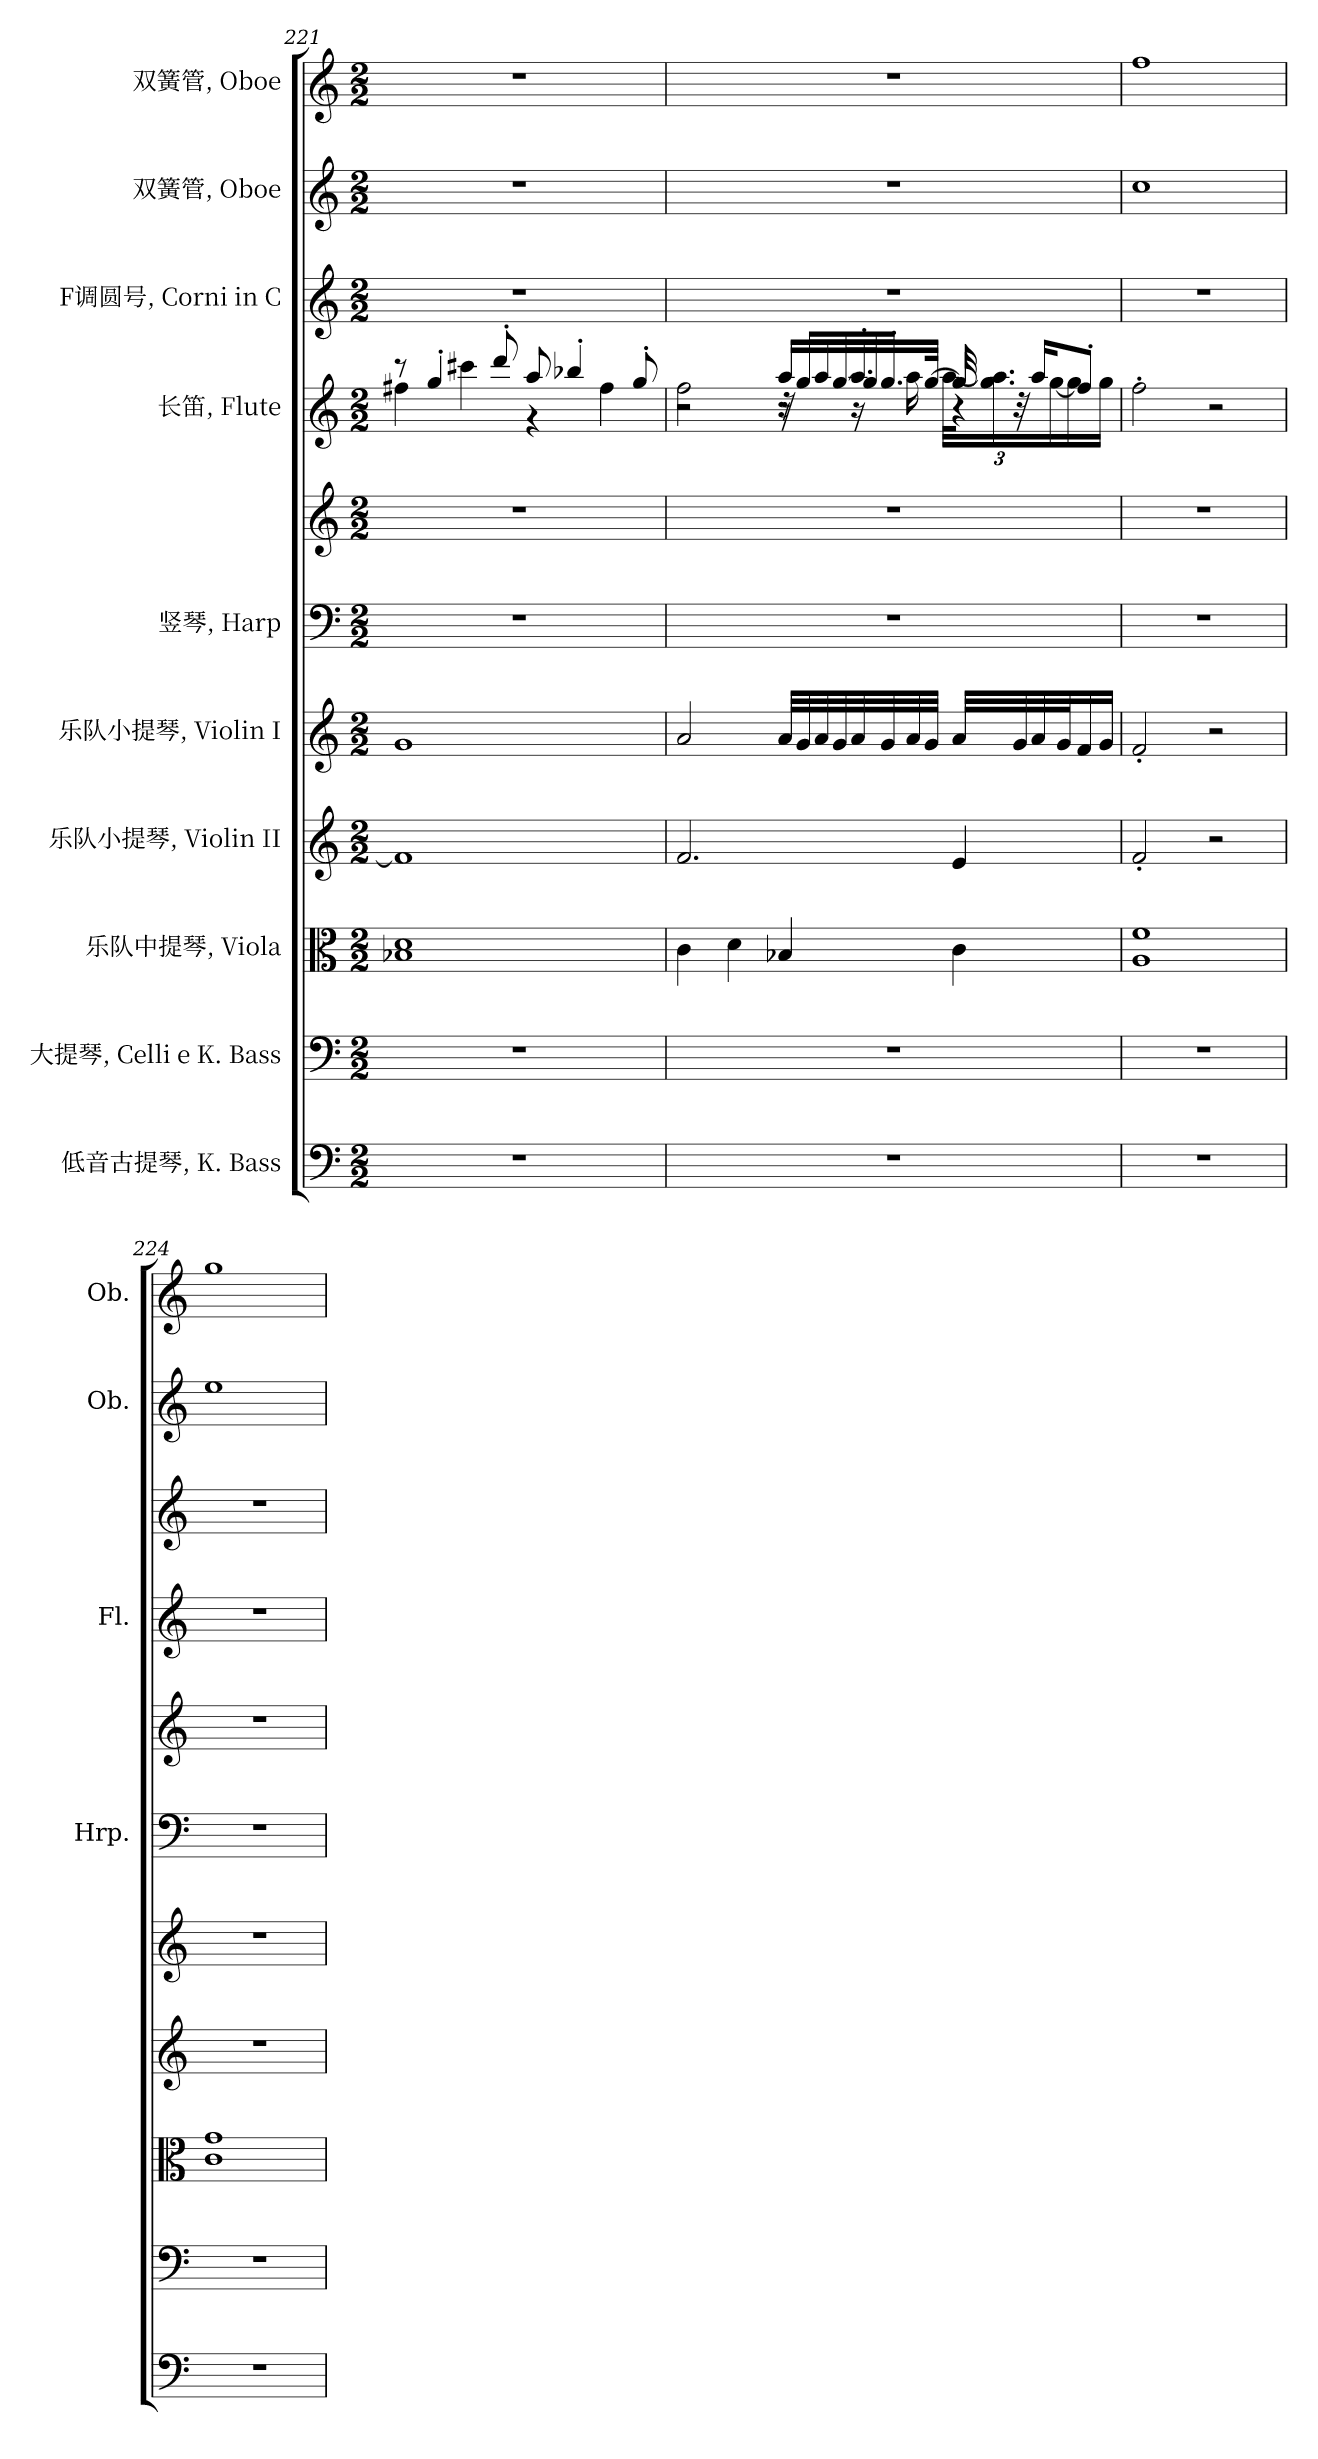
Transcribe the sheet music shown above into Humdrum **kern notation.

**kern	**kern	**kern	**kern	**kern	**kern	**kern	**kern	**kern	**kern	**kern
*part10	*part9	*part8	*part7	*part6	*part5	*part5	*part4	*part3	*part2	*part1
*staff11	*staff10	*staff9	*staff8	*staff7	*staff6	*staff5	*staff4	*staff3	*staff2	*staff1
*I"低音古提琴, K. Bass	*I"大提琴, Celli e K. Bass	*I"乐队中提琴, Viola	*I"乐队小提琴, Violin II	*I"乐队小提琴, Violin I	*I"竖琴, Harp	*	*I"长笛, Flute	*I"F调圆号, Corni in C	*I"双簧管, Oboe	*I"双簧管, Oboe
*	*	*	*	*	*I'Hrp.	*	*I'Fl.	*	*I'Ob.	*I'Ob.
!!LO:PB:g=z
*clefF4	*clefF4	*clefC3	*clefG2	*clefG2	*clefF4	*clefG2	*clefG2	*clefG2	*clefG2	*clefG2
*	*	*	*	*	*	*	*	*ITrd4c7	*	*
*k[]	*k[]	*k[]	*k[]	*k[]	*k[]	*k[]	*k[]	*k[b-]	*k[]	*k[]
*M2/2	*M2/2	*M2/2	*M2/2	*M2/2	*M2/2	*M2/2	*M2/2	*M2/2	*M2/2	*M2/2
=221	=221	=221	=221	=221	=221	=221	=221	=221	=221	=221
*	*	*	*	*	*	*	*^	*	*	*
1r	1r	1B-X 1d	1f]	1g	1r	1r	8r	4ff#X\	1r	1r	1r
.	.	.	.	.	.	.	4gg'/	.	.	.	.
.	.	.	.	.	.	.	.	4ccc#X\	.	.	.
.	.	.	.	.	.	.	8ddd'/	.	.	.	.
.	.	.	.	.	.	.	8aa/	4r	.	.	.
.	.	.	.	.	.	.	4bb-X'/	.	.	.	.
.	.	.	.	.	.	.	.	4ff#\	.	.	.
.	.	.	.	.	.	.	8gg'/	.	.	.	.
=222	=222	=222	=222	=222	=222	=222	=222	=222	=222	=222	=222
*	*	*	*	*	*	*	*	*^	*	*	*
1r	1r	4c\	2.f/	2a/	1r	1r	2r	2ff\	2r	1r	1r	1r
.	.	4d\	.	.	.	.	.	.	.	.	.	.
.	.	4B-X/	.	32a/LLL	.	.	16aa/LL	8r	32r	.	.	.
.	.	.	.	32g/	.	.	.	.	16gg/LL	.	.	.
.	.	.	.	32a/	.	.	16aa/	.	.	.	.	.
.	.	.	.	32g/	.	.	.	.	[32gg/L	.	.	.
.	.	.	.	32a/	.	.	16.aa'/	16r	32gg/J]	.	.	.
.	.	.	.	32g/	.	.	.	.	16.gg'/JJ	.	.	.
.	.	.	.	32a/	.	.	.	16aa\	.	.	.	.
.	.	.	.	32g/JJJ	.	.	[32gg/JJk	.	.	.	.	.
*	*	*	*	*	*	*	*	*Xbrackettup	*	*	*	*
.	.	4c\	4e/	32a/LLL	.	.	32gg/]	[48aa\KLL	4r	.	.	.
.	.	.	.	.	.	.	.	24.gg\ 24.aa\]	.	.	.	.
.	.	.	.	32g/	.	.	32r	.	.	.	.	.
.	.	.	.	32a/	.	.	16aa/KL	.	.	.	.	.
.	.	.	.	.	.	.	.	[24gg\	.	.	.	.
.	.	.	.	32g/J	.	.	.	.	.	.	.	.
.	.	.	.	16f/	.	.	8ff'/J	16gg\]	.	.	.	.
.	.	.	.	16g/JJ	.	.	.	16gg\JJ	.	.	.	.
*	*	*	*	*	*	*	*v	*v	*v	*	*	*
=223	=223	=223	=223	=223	=223	=223	=223	=223	=223	=223
1r	1r	1A 1f	2f'/	2f'/	1r	1r	2ff'\	1r	1cc	1ff
.	.	.	2r	2r	.	.	2r	.	.	.
!!LO:PB:g=z
=224	=224	=224	=224	=224	=224	=224	=224	=224	=224	=224
1r	1r	1c 1g	1r	1r	1r	1r	1r	1r	1ee	1gg
=	=	=	=	=	=	=	=	=	=	=
*-	*-	*-	*-	*-	*-	*-	*-	*-	*-	*-
